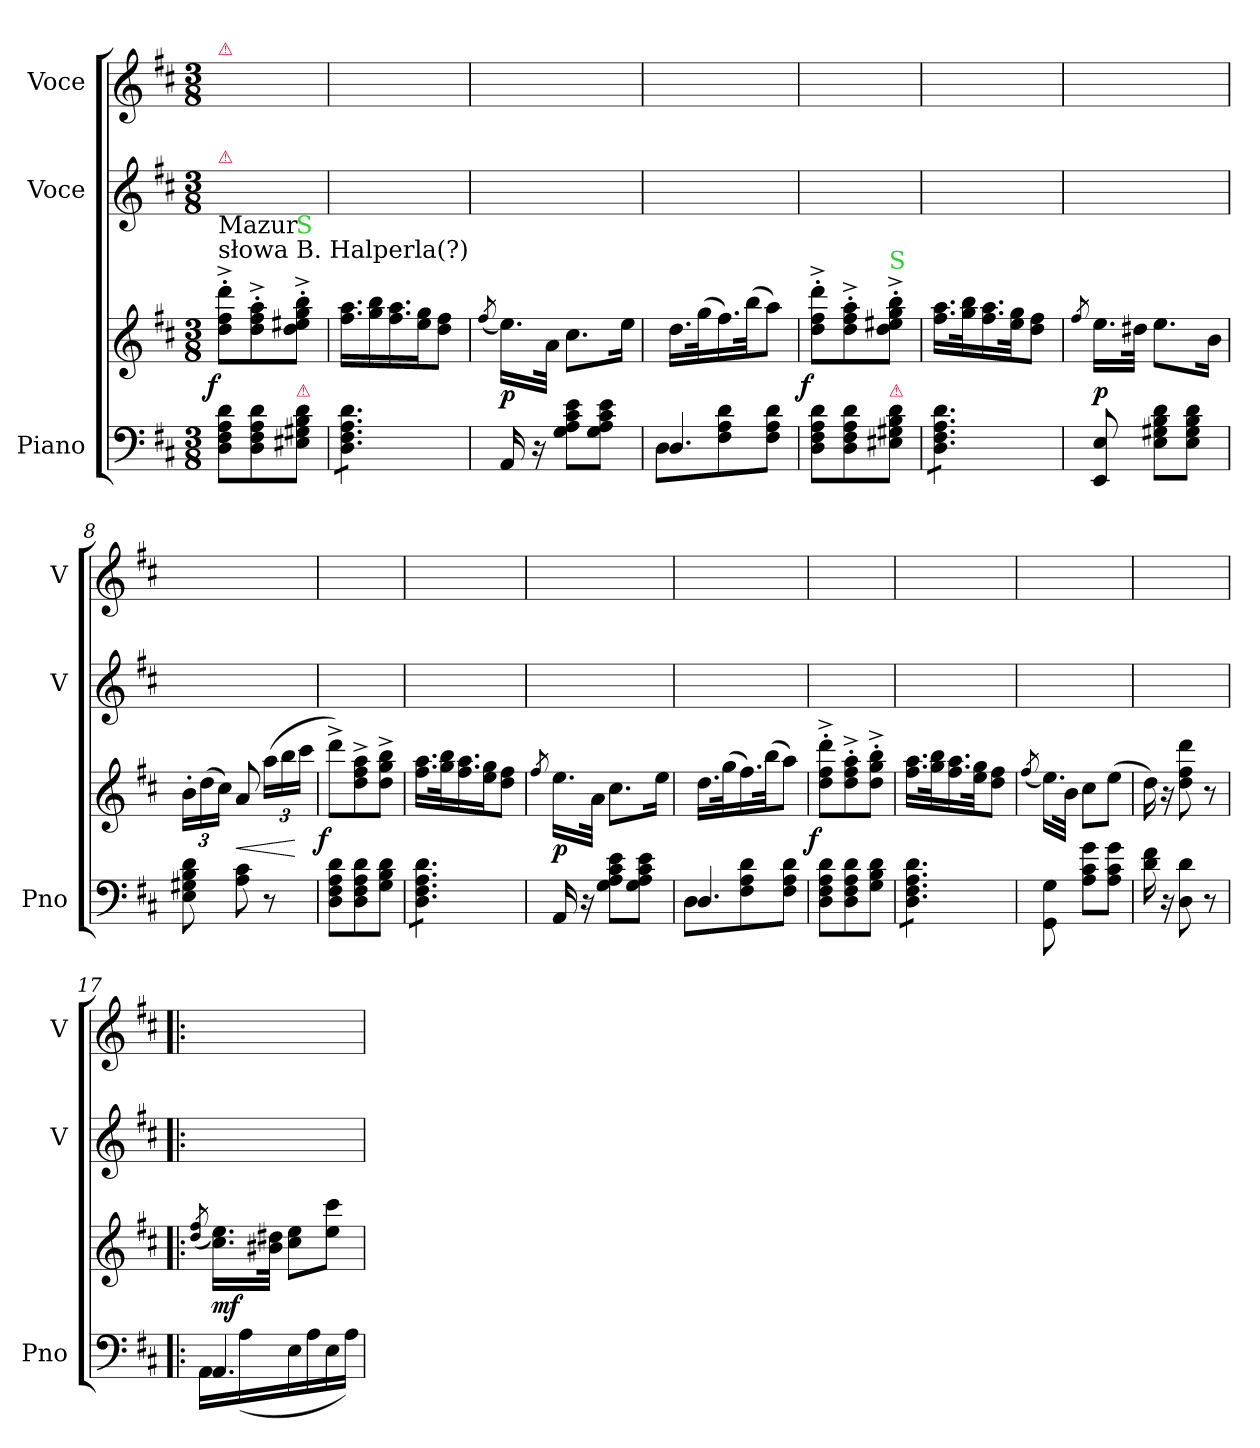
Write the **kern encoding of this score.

**kern	**kern	**dynam	**kern	**kern
*part3	*part3	*part3	*part2	*part1
*staff4	*staff3	*staff3/4	*staff2	*staff1
*I"Piano	*	*	*I"Voce	*I"Voce
*I'Pno	*	*	*I'V	*I'V
*clefF4	*clefG2	*	*clefG2	*clefG2
*k[f#c#]	*k[f#c#]	*	*k[f#c#]	*k[f#c#]
*M3/8	*M3/8	*	*M3/8	*M3/8
=1	=1	=1	=1	=1
!	!	!	!	!LO:TX:a:color=crimson:t=⚠
!	!	!	!LO:TX:a:color=crimson:t=⚠	!
!	!LO:TX:a:t=słowa B. Halperla(?)	!	!	!
!	!LO:TX:a:t=Mazur	!	!	!
!	!	!LO:DY:rj	!	!
8D\ 8F#\ 8A\ 8d\L	8dd'^<\ 8ff#'^<\ 8ddd'^<\L	f	4.ryy	4.ryy
8D\ 8F#\ 8A\ 8d\	8dd'^<\ 8ff#'^<\ 8aa'^<\	.	.	.
!	!LO:TX:a:color=limegreen:t=S	!	!	!
!LO:TX:a:color=crimson:t=⚠	!	!	!	!
8E#X\ 8G#X\ 8B\ 8d\J	8dd'^<\ 8ee#X'^<\ 8gg'^<\ 8bb'^<\J	.	.	.
=2	=2	=2	=2	=2
*tremolo	*	*	*	*
8D\ 8F#\ 8A\ 8d\L	16.ff#\ 16.aa\LL	.	4.ryy	4.ryy
!	!LO:N:vis=16	!	!	!
.	32gg\ 32bb\	.	.	.
8D\ 8F#\ 8A\ 8d\	16.ff#\ 16.aa\	.	.	.
!	!LO:N:vis=16	!	!	!
.	32ee\ 32gg\J	.	.	.
8D\ 8F#\ 8A\ 8d\J	8dd\ 8ff#\J	.	.	.
*Xtremolo	*	*	*	*
=3	=3	=3	=3	=3
.	(8qff#/	.	.	.
16AA/	16.ee\LL)	p	4.ryy	4.ryy
16r	.	.	.	.
.	32a\JJk	.	.	.
8G\ 8A\ 8c#\ 8e\L	8.cc#\L	.	.	.
8G\ 8A\ 8c#\ 8e\J	.	.	.	.
.	16ee\Jk	.	.	.
=4	=4	=4	=4	=4
*^	*	*	*	*
4.D/	8D\L	16.dd\LL	.	4.ryy	4.ryy
.	.	(32gg\K	.	.	.
.	8F#\ 8A\ 8d\	16.ff#\)	.	.	.
.	.	(32bb\JK	.	.	.
.	8F#\ 8A\ 8d\J	8aa\J)	.	.	.
=5	=5	=5	=5	=5	=5
!	!	!	!LO:DY:rj	!	!
*v	*v	*	*	*	*
8D\ 8F#\ 8A\ 8d\L	8dd'^<\ 8ff#'^<\ 8ddd'^<\L	f	4.ryy	4.ryy
8D\ 8F#\ 8A\ 8d\	8dd'^<\ 8ff#'^<\ 8aa'^<\	.	.	.
!	!LO:TX:a:color=limegreen:t=S	!	!	!
!LO:TX:a:color=crimson:t=⚠	!	!	!	!
8E#X\ 8G#X\ 8B\ 8d\J	8dd'^<\ 8ee#X'^<\ 8gg'^<\ 8bb'^<\J	.	.	.
=6	=6	=6	=6	=6
*tremolo	*	*	*	*
8D\ 8F#\ 8A\ 8d\L	16.ff#\ 16.aa\LL	.	4.ryy	4.ryy
.	32gg\ 32bb\K	.	.	.
8D\ 8F#\ 8A\ 8d\	16.ff#\ 16.aa\	.	.	.
.	32ee\ 32gg\JK	.	.	.
8D\ 8F#\ 8A\ 8d\J	8dd\ 8ff#\J	.	.	.
*Xtremolo	*	*	*	*
=7	=7	=7	=7	=7
.	8qff#/	.	.	.
8EE/ 8E/	16.ee\LL	p	4.ryy	4.ryy
.	32dd#X\JJk	.	.	.
8E\ 8G#X\ 8B\ 8d\L	8.ee\L	.	.	.
8E\ 8G#\ 8B\ 8d\J	.	.	.	.
.	16b\Jk	.	.	.
=8	=8	=8	=8	=8
8E\ 8G#X\ 8B\ 8d\	24b'\LL	.	4.ryy	4.ryy
.	(24dd\	.	.	.
.	24cc#\JJ)	.	.	.
8A\ 8c#\	8a/	<	.	.
8r	(24aa\LL	.	.	.
.	24bb\	.	.	.
.	24ccc#\JJ	[	.	.
=9	=9	=9	=9	=9
!	!	!LO:DY:rj	!	!
8D\ 8F#\ 8A\ 8d\L	8ddd^<\L)	f	4.ryy	4.ryy
8D\ 8F#\ 8A\ 8d\	8dd^<\ 8ff#^<\ 8aa^<\	.	.	.
8G\ 8B\ 8d\J	8dd^<\ 8gg^<\ 8bb^<\J	.	.	.
=10	=10	=10	=10	=10
*tremolo	*	*	*	*
8D\ 8F#\ 8A\ 8d\L	16.ff#\ 16.aa\LL	.	4.ryy	4.ryy
.	32gg\ 32bb\K	.	.	.
8D\ 8F#\ 8A\ 8d\	16.ff#\ 16.aa\	.	.	.
!	!LO:N:vis=16	!	!	!
.	32ee\ 32gg\J	.	.	.
8D\ 8F#\ 8A\ 8d\J	8dd\ 8ff#\J	.	.	.
*Xtremolo	*	*	*	*
=11	=11	=11	=11	=11
.	8qff#/	.	.	.
16AA/	16.ee\LL	p	4.ryy	4.ryy
16r	.	.	.	.
.	32a\JJk	.	.	.
8G\ 8A\ 8c#\ 8e\L	8.cc#\L	.	.	.
8G\ 8A\ 8c#\ 8e\J	.	.	.	.
.	16ee\Jk	.	.	.
=12	=12	=12	=12	=12
*^	*	*	*	*
4.D/	8D\L	16.dd\LL	.	4.ryy	4.ryy
.	.	(32gg\K	.	.	.
.	8F#\ 8A\ 8d\	16.ff#\)	.	.	.
.	.	(32bb\JK	.	.	.
.	8F#\ 8A\ 8d\J	8aa\J)	.	.	.
=13	=13	=13	=13	=13	=13
!	!	!	!LO:DY:rj	!	!
*v	*v	*	*	*	*
8D\ 8F#\ 8A\ 8d\L	8dd'^<\ 8ff#'^<\ 8ddd'^<\L	f	4.ryy	4.ryy
8D\ 8F#\ 8A\ 8d\	8dd'^<\ 8ff#'^<\ 8aa'^<\	.	.	.
8G\ 8B\ 8d\J	8dd'^<\ 8gg'^<\ 8bb'^<\J	.	.	.
=14	=14	=14	=14	=14
*tremolo	*	*	*	*
8D\ 8F#\ 8A\ 8d\L	16.ff#\ 16.aa\LL	.	4.ryy	4.ryy
.	32gg\ 32bb\K	.	.	.
8D\ 8F#\ 8A\ 8d\	16.ff#\ 16.aa\	.	.	.
.	32ee\ 32gg\JK	.	.	.
8D\ 8F#\ 8A\ 8d\J	8dd\ 8ff#\J	.	.	.
*Xtremolo	*	*	*	*
=15	=15	=15	=15	=15
.	(8qff#/	.	.	.
8GG\ 8G\	16.ee\LL)	.	4.ryy	4.ryy
.	32b\JJk	.	.	.
8A\ 8c#\ 8g\L	8cc#\L	.	.	.
8A\ 8c#\ 8g\J	(8ee\J	.	.	.
=16	=16	=16	=16	=16
16d\ 16f#\	16dd\)	.	4.ryy	4.ryy
16r	16r	.	.	.
8D\ 8d\	8dd\ 8ff#\ 8ddd\	.	.	.
8r	8r	.	.	.
=17!|:	=17!|:	=17!|:	=17!|:	=17!|:
.	(8qdd/ 8qff#/	.	.	.
*^	*	*	*	*
4.AA/	16AA\LL	16.cc#\ 16.ee\LL)	mf	4.ryy	4.ryy
.	(>16A\	.	.	.	.
.	.	32b#X\ 32dd#X\JJk	.	.	.
.	16E\	8cc#\ 8ee\L	.	.	.
.	16A\	.	.	.	.
.	16E\	8ee\ 8ccc#\J	.	.	.
.	16A\JJ)	.	.	.	.
*v	*v	*	*	*	*
=	=	=	=	=
*-	*-	*-	*-	*-
